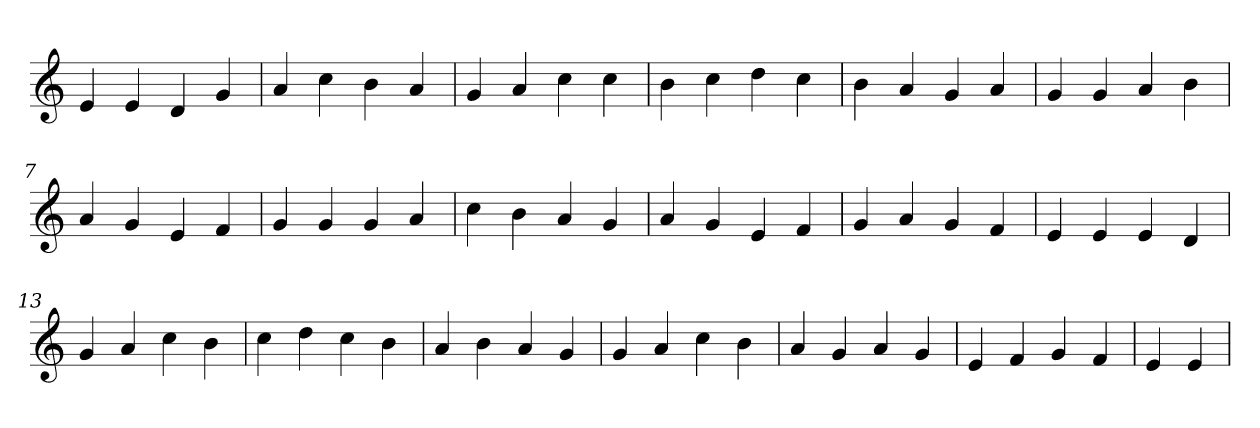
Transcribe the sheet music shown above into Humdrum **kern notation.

**kern
*part1
*staff1
*clefG2
=1
4e
4e
4d
4g
=2
4a
4cc
4b
4a
=3
4g
4a
4cc
4cc
=4
4b
4cc
4dd
4cc
=5
4b
4a
4g
4a
=6
4g
4g
4a
4b
=7
4a
4g
4e
4f
=8
4g
4g
4g
4a
=9
4cc
4b
4a
4g
=10
4a
4g
4e
4f
=11
4g
4a
4g
4f
=12
4e
4e
4e
4d
=13
4g
4a
4cc
4b
=14
4cc
4dd
4cc
4b
=15
4a
4b
4a
4g
=16
4g
4a
4cc
4b
=17
4a
4g
4a
4g
=18
4e
4f
4g
4f
=19
4e
4e
=
*-
